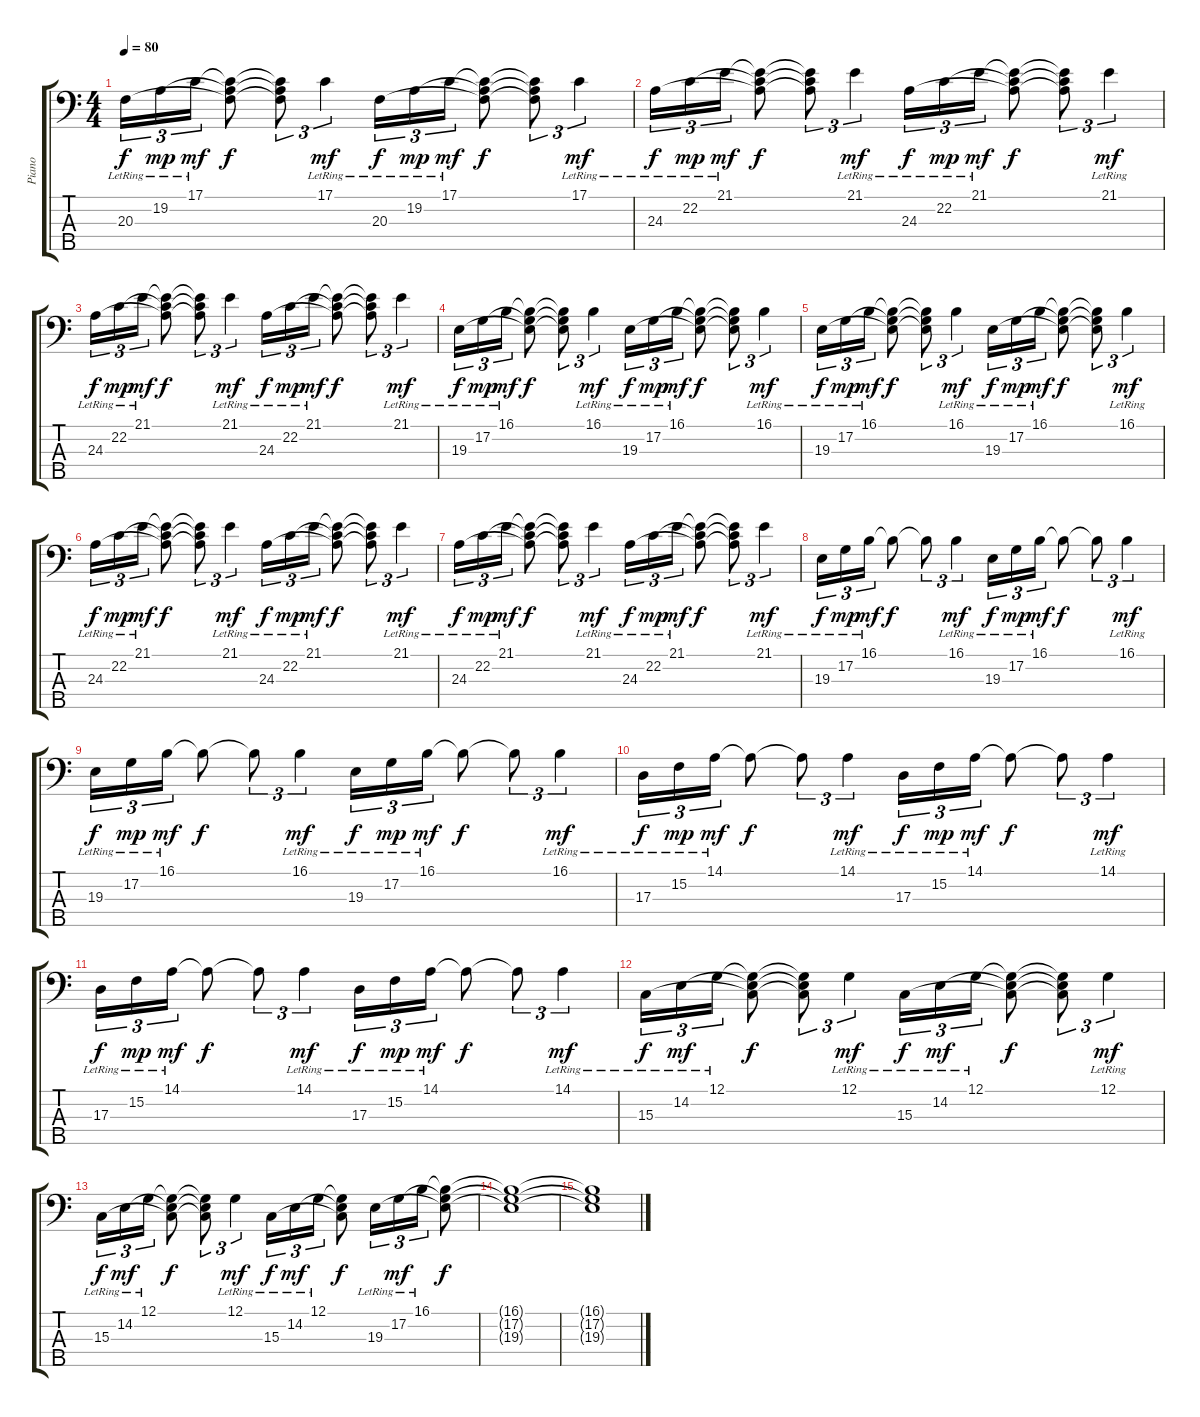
\track ("Piano" "Piano") {instrument acousticgrandpiano}
\staff {score tabs}
\tuning (G2 D2 A1 E1 B0) {hide}
\ts (4 4)
\tempo 80
\clef f4
\ks c
20.3{lr}.16{tu (3 2) dy f} 19.2{lr}.16{tu (3 2) dy mp} 17.1{lr}.16{tu (3 2) dy mf} (17.1{t} 19.2{t} 20.3{t}).8{dy f} (17.1{t} 19.2{t} 20.3{t}).8{tu (3 2)} 17.1{lr}.4{tu (3 2) dy mf} 20.3{lr}.16{tu (3 2) dy f} 19.2{lr}.16{tu (3 2) dy mp} 17.1{lr}.16{tu (3 2) dy mf} (17.1{t} 19.2{t} 20.3{t}).8{dy f} (17.1{t} 19.2{t} 20.3{t}).8{tu (3 2)} 17.1{lr}.4{tu (3 2) dy mf} |
24.3{lr}.16{tu (3 2) dy f} 22.2{lr}.16{tu (3 2) dy mp} 21.1{lr}.16{tu (3 2) dy mf} (21.1{t} 22.2{t} 24.3{t}).8{dy f} (21.1{t} 22.2{t} 24.3{t}).8{tu (3 2)} 21.1{lr}.4{tu (3 2) dy mf} 24.3{lr}.16{tu (3 2) dy f} 22.2{lr}.16{tu (3 2) dy mp} 21.1{lr}.16{tu (3 2) dy mf} (21.1{t} 22.2{t} 24.3{t}).8{dy f} (21.1{t} 22.2{t} 24.3{t}).8{tu (3 2)} 21.1{lr}.4{tu (3 2) dy mf} |
24.3{lr}.16{tu (3 2) dy f} 22.2{lr}.16{tu (3 2) dy mp} 21.1{lr}.16{tu (3 2) dy mf} (21.1{t} 22.2{t} 24.3{t}).8{dy f} (21.1{t} 22.2{t} 24.3{t}).8{tu (3 2)} 21.1{lr}.4{tu (3 2) dy mf} 24.3{lr}.16{tu (3 2) dy f} 22.2{lr}.16{tu (3 2) dy mp} 21.1{lr}.16{tu (3 2) dy mf} (21.1{t} 22.2{t} 24.3{t}).8{dy f} (21.1{t} 22.2{t} 24.3{t}).8{tu (3 2)} 21.1{lr}.4{tu (3 2) dy mf} |
\section ("" "")
19.3{lr}.16{tu (3 2) dy f} 17.2{lr}.16{tu (3 2) dy mp} 16.1{lr}.16{tu (3 2) dy mf} (16.1{t} 17.2{t} 19.3{t}).8{dy f} (16.1{t} 17.2{t} 19.3{t}).8{tu (3 2)} 16.1{lr}.4{tu (3 2) dy mf} 19.3{lr}.16{tu (3 2) dy f} 17.2{lr}.16{tu (3 2) dy mp} 16.1{lr}.16{tu (3 2) dy mf} (16.1{t} 17.2{t} 19.3{t}).8{dy f} (16.1{t} 17.2{t} 19.3{t}).8{tu (3 2)} 16.1{lr}.4{tu (3 2) dy mf} |
19.3{lr}.16{tu (3 2) dy f} 17.2{lr}.16{tu (3 2) dy mp} 16.1{lr}.16{tu (3 2) dy mf} (16.1{t} 17.2{t} 19.3{t}).8{dy f} (16.1{t} 17.2{t} 19.3{t}).8{tu (3 2)} 16.1{lr}.4{tu (3 2) dy mf} 19.3{lr}.16{tu (3 2) dy f} 17.2{lr}.16{tu (3 2) dy mp} 16.1{lr}.16{tu (3 2) dy mf} (16.1{t} 17.2{t} 19.3{t}).8{dy f} (16.1{t} 17.2{t} 19.3{t}).8{tu (3 2)} 16.1{lr}.4{tu (3 2) dy mf} |
24.3{lr}.16{tu (3 2) dy f} 22.2{lr}.16{tu (3 2) dy mp} 21.1{lr}.16{tu (3 2) dy mf} (21.1{t} 22.2{t} 24.3{t}).8{dy f} (21.1{t} 22.2{t} 24.3{t}).8{tu (3 2)} 21.1{lr}.4{tu (3 2) dy mf} 24.3{lr}.16{tu (3 2) dy f} 22.2{lr}.16{tu (3 2) dy mp} 21.1{lr}.16{tu (3 2) dy mf} (21.1{t} 22.2{t} 24.3{t}).8{dy f} (21.1{t} 22.2{t} 24.3{t}).8{tu (3 2)} 21.1{lr}.4{tu (3 2) dy mf} |
24.3{lr}.16{tu (3 2) dy f} 22.2{lr}.16{tu (3 2) dy mp} 21.1{lr}.16{tu (3 2) dy mf} (21.1{t} 22.2{t} 24.3{t}).8{dy f} (21.1{t} 22.2{t} 24.3{t}).8{tu (3 2)} 21.1{lr}.4{tu (3 2) dy mf} 24.3{lr}.16{tu (3 2) dy f} 22.2{lr}.16{tu (3 2) dy mp} 21.1{lr}.16{tu (3 2) dy mf} (21.1{t} 22.2{t} 24.3{t}).8{dy f} (21.1{t} 22.2{t} 24.3{t}).8{tu (3 2)} 21.1{lr}.4{tu (3 2) dy mf} |
\section ("" "")
19.3{lr}.16{tu (3 2) dy f} 17.2{lr}.16{tu (3 2) dy mp} 16.1{lr}.16{tu (3 2) dy mf} 16.1{t}.8{dy f} 16.1{t}.8{tu (3 2)} 16.1{lr}.4{tu (3 2) dy mf} 19.3{lr}.16{tu (3 2) dy f} 17.2{lr}.16{tu (3 2) dy mp} 16.1{lr}.16{tu (3 2) dy mf} 16.1{t}.8{dy f} 16.1{t}.8{tu (3 2)} 16.1{lr}.4{tu (3 2) dy mf} |
19.3{lr}.16{tu (3 2) dy f} 17.2{lr}.16{tu (3 2) dy mp} 16.1{lr}.16{tu (3 2) dy mf} 16.1{t}.8{dy f} 16.1{t}.8{tu (3 2)} 16.1{lr}.4{tu (3 2) dy mf} 19.3{lr}.16{tu (3 2) dy f} 17.2{lr}.16{tu (3 2) dy mp} 16.1{lr}.16{tu (3 2) dy mf} 16.1{t}.8{dy f} 16.1{t}.8{tu (3 2)} 16.1{lr}.4{tu (3 2) dy mf} |
17.3{lr}.16{tu (3 2) dy f} 15.2{lr}.16{tu (3 2) dy mp} 14.1{lr}.16{tu (3 2) dy mf} 14.1{t}.8{dy f} 14.1{t}.8{tu (3 2)} 14.1{lr}.4{tu (3 2) dy mf} 17.3{lr}.16{tu (3 2) dy f} 15.2{lr}.16{tu (3 2) dy mp} 14.1{lr}.16{tu (3 2) dy mf} 14.1{t}.8{dy f} 14.1{t}.8{tu (3 2)} 14.1{lr}.4{tu (3 2) dy mf} |
17.3{lr}.16{tu (3 2) dy f} 15.2{lr}.16{tu (3 2) dy mp} 14.1{lr}.16{tu (3 2) dy mf} 14.1{t}.8{dy f} 14.1{t}.8{tu (3 2)} 14.1{lr}.4{tu (3 2) dy mf} 17.3{lr}.16{tu (3 2) dy f} 15.2{lr}.16{tu (3 2) dy mp} 14.1{lr}.16{tu (3 2) dy mf} 14.1{t}.8{dy f} 14.1{t}.8{tu (3 2)} 14.1{lr}.4{tu (3 2) dy mf} |
15.3{lr}.16{tu (3 2) dy f} 14.2{lr}.16{tu (3 2) dy mf} 12.1{lr}.16{tu (3 2)} (12.1{t} 14.2{t} 15.3{t}).8{dy f} (12.1{t} 14.2{t} 15.3{t}).8{tu (3 2)} 12.1{lr}.4{tu (3 2) dy mf} 15.3{lr}.16{tu (3 2) dy f} 14.2{lr}.16{tu (3 2) dy mf} 12.1{lr}.16{tu (3 2)} (12.1{t} 14.2{t} 15.3{t}).8{dy f} (12.1{t} 14.2{t} 15.3{t}).8{tu (3 2)} 12.1{lr}.4{tu (3 2) dy mf} |
15.3{lr}.16{tu (3 2) dy f} 14.2{lr}.16{tu (3 2) dy mf} 12.1{lr}.16{tu (3 2)} (12.1{t} 14.2{t} 15.3{t}).8{dy f} (12.1{t} 14.2{t} 15.3{t}).8{tu (3 2)} 12.1{lr}.4{tu (3 2) dy mf} 15.3{lr}.16{tu (3 2) dy f} 14.2{lr}.16{tu (3 2) dy mf} 12.1{lr}.16{tu (3 2)} (12.1{t} 14.2{t} 15.3{t}).8{dy f} 19.3{lr}.16{tu (3 2)} 17.2{lr}.16{tu (3 2) dy mf} 16.1{lr}.16{tu (3 2)} (16.1{t} 17.2{t} 19.3{t}).8{dy f} |
(16.1{t} 17.2{t} 19.3{t}).1 |
(16.1{t} 17.2{t} 19.3{t}).1
